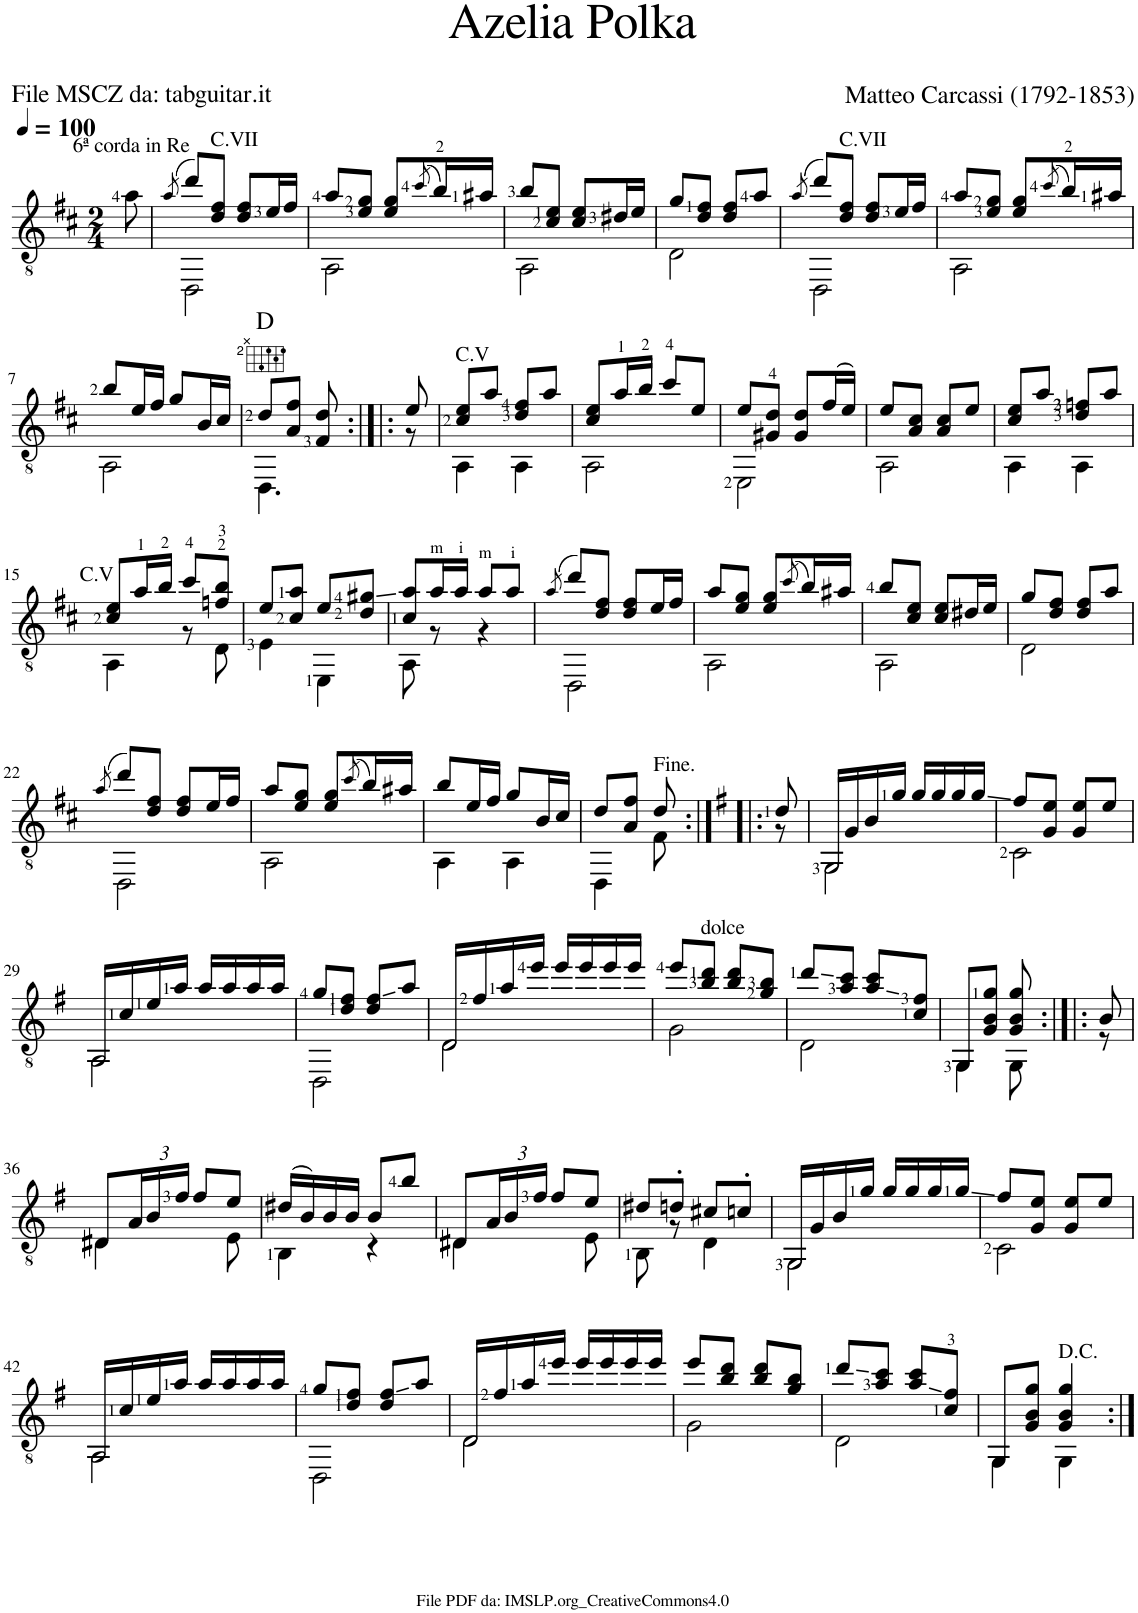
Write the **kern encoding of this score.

**kern	**harte
*part1	*part1
*staff1	*
*I"Guitar	*
*I'Guit.	*
*clefGv2	*
*k[f#c#]	*
*M2/4	*
*MM100	*
=	=
!LO:TX:a:t=6ª corda in Re	!
8a\	.
=1	=1
(8qa/	.
*^	*
8dd/L)	2DD\	.
!LO:TX:a:t=C.VII	!	!
8d/ 8f#/J	.	.
8d/ 8f#/L	.	.
16e/L	.	.
16f#/JJ	.	.
=2	=2	=2
8a/L	2AA\	.
8e/ 8g/J	.	.
8e/ 8g/L	.	.
(8qcc#/	.	.
16b/L)	.	.
16a#X/JJ	.	.
=3	=3	=3
8b/L	2AA\	.
8c#/ 8e/J	.	.
8c#/ 8e/L	.	.
16d#X/L	.	.
16e/JJ	.	.
=4	=4	=4
8g/L	2D\	.
8d/ 8f#/J	.	.
8d/ 8f#/L	.	.
8a/J	.	.
=5	=5	=5
(8qa/	.	.
8dd/L)	2DD\	.
!LO:TX:a:t=C.VII	!	!
8d/ 8f#/J	.	.
8d/ 8f#/L	.	.
16e/L	.	.
16f#/JJ	.	.
=6	=6	=6
8a/L	2AA\	.
8e/ 8g/J	.	.
8e/ 8g/L	.	.
(8qcc#/	.	.
16b/L)	.	.
16a#X/JJ	.	.
!!LO:LB:g=z	!!
=7	=7	=7
8b/L	2AA\	.
16e/L	.	.
16f#/JJ	.	.
8g/L	.	.
16B/L	.	.
16c#/JJ	.	.
=8	=8	=8
8d/L	4.DD\	D:maj
8A/ 8f#/J	.	.
8F#/ 8d/	.	.
=9:|!|:	=9:|!|:	=9:|!|:
8e/	8r	.
=10	=10	=10
!LO:TX:a:t=C.V	!	!
8c#/ 8e/L	4AA\	.
8a/J	.	.
8d/ 8f#/L	4AA\	.
8a/J	.	.
=11	=11	=11
8c#/ 8e/L	2AA\	.
16a/L	.	.
16b/JJ	.	.
8cc#/L	.	.
8e/J	.	.
=12	=12	=12
8e/L	2EE\	.
8G#X/ 8d/J	.	.
8G#/ 8d/L	.	.
(16f#/L	.	.
16e/JJ)	.	.
=13	=13	=13
8e/L	2AA\	.
8A/ 8c#/J	.	.
8A/ 8c#/L	.	.
8e/J	.	.
=14	=14	=14
8c#/ 8e/L	4AA\	.
8a/J	.	.
8d/ 8fn/L	4AA\	.
8a/J	.	.
!!LO:LB:g=z	!!
=15	=15	=15
!LO:TX:a:t=C.V	!	!
8c#/ 8e/L	4AA\	.
16a/L	.	.
16b/JJ	.	.
8cc#/L	8r	.
8fn/ 8b/J	8D\	.
=16	=16	=16
8e/L	4E\	.
8c#/ 8a/J	.	.
8e/L	4EE\	.
8d/ 8g#X/J	.	.
=17	=17	=17
8c#/ 8a/L	8AA\	.
16a/L	8r	.
16a/JJ	.	.
8a/L	4r	.
8a/J	.	.
=18	=18	=18
(8qa/	.	.
8dd/L)	2DD\	.
8d/ 8f#/J	.	.
8d/ 8f#/L	.	.
16e/L	.	.
16f#/JJ	.	.
=19	=19	=19
8a/L	2AA\	.
8e/ 8g/J	.	.
8e/ 8g/L	.	.
(8qcc#/	.	.
16b/L)	.	.
16a#X/JJ	.	.
=20	=20	=20
8b/L	2AA\	.
8c#/ 8e/J	.	.
8c#/ 8e/L	.	.
16d#X/L	.	.
16e/JJ	.	.
=21	=21	=21
8g/L	2D\	.
8d/ 8f#/J	.	.
8d/ 8f#/L	.	.
8a/J	.	.
!!LO:LB:g=z	!!
=22	=22	=22
(8qa/	.	.
8dd/L)	2DD\	.
8d/ 8f#/J	.	.
8d/ 8f#/L	.	.
16e/L	.	.
16f#/JJ	.	.
=23	=23	=23
8a/L	2AA\	.
8e/ 8g/J	.	.
8e/ 8g/L	.	.
(8qcc#/	.	.
16b/L)	.	.
16a#X/JJ	.	.
=24	=24	=24
8b/L	4AA\	.
16e/L	.	.
16f#/JJ	.	.
8g/L	4AA\	.
16B/L	.	.
16c#/JJ	.	.
=25	=25	=25
8d/L	4DD\	.
8A/ 8f#/J	.	.
8d/	8F#\	.
=26:|!|:	=26:|!|:	=26:|!|:
*k[f#]	*	*
8d/	8r	.
=27	=27	=27
!LO:N:head=open	!	!
16GG/LL	2GG\	.
16G/	.	.
16B/	.	.
16g/JJ	.	.
16g/LL	.	.
16g/	.	.
16g/	.	.
16g/JJ	.	.
=28	=28	=28
8f#/L	2C\	.
8G/ 8e/J	.	.
8G/ 8e/L	.	.
8e/J	.	.
!!LO:LB:g=z	!!
=29	=29	=29
!LO:N:head=open	!	!
16AA/LL	2AA\	.
16c/	.	.
16e/	.	.
16a/JJ	.	.
16a/LL	.	.
16a/	.	.
16a/	.	.
16a/JJ	.	.
=30	=30	=30
8g/L	2DD\	.
8d/ 8f#/J	.	.
8d/ 8f#/L	.	.
8a/J	.	.
=31	=31	=31
!LO:N:head=open	!	!
16D/LL	2D\	.
16f#/	.	.
16a/	.	.
16ee/JJ	.	.
16ee/LL	.	.
16ee/	.	.
16ee/	.	.
16ee/JJ	.	.
=32	=32	=32
8ee/L	2G\	.
!LO:TX:a:t=dolce	!	!
8b/ 8dd/J	.	.
8b/ 8dd/L	.	.
8g/ 8b/J	.	.
=33	=33	=33
8dd/L	2D\	.
8a/ 8cc/J	.	.
8a/ 8cc/L	.	.
8c/ 8f#/J	.	.
=34	=34	=34
8GG/L	4GG\	.
8G/ 8B/ 8g/J	.	.
8G/ 8B/ 8g/	8GG\	.
=35:|!|:	=35:|!|:	=35:|!|:
8B/	8r	.
!!LO:LB:g=z	!!
=36	=36	=36
8D#X/L	4.D#\	.
*Xbrackettup	*	*
24A/L	.	.
24B/	.	.
24f#/JJ	.	.
8f#/L	.	.
8e/J	8E\	.
=37	=37	=37
(16d#X/LL	4BB\	.
16B/)	.	.
16B/	.	.
16B/JJ	.	.
8B/L	4r	.
8b/J	.	.
=38	=38	=38
8D#X/L	4.D#\	.
24A/L	.	.
24B/	.	.
24f#/JJ	.	.
8f#/L	.	.
8e/J	8E\	.
=39	=39	=39
8d#X/L	8BB\	.
8dn'/J	8r	.
8c#X/L	4D\	.
8cn'/J	.	.
=40	=40	=40
!LO:N:head=open	!	!
16GG/LL	2GG\	.
16G/	.	.
16B/	.	.
16g/JJ	.	.
16g/LL	.	.
16g/	.	.
16g/	.	.
16g/JJ	.	.
=41	=41	=41
8f#/L	2C\	.
8G/ 8e/J	.	.
8G/ 8e/L	.	.
8e/J	.	.
!!LO:LB:g=z	!!
=42	=42	=42
!LO:N:head=open	!	!
16AA/LL	2AA\	.
16c/	.	.
16e/	.	.
16a/JJ	.	.
16a/LL	.	.
16a/	.	.
16a/	.	.
16a/JJ	.	.
=43	=43	=43
8g/L	2DD\	.
8d/ 8f#/J	.	.
8d/ 8f#/L	.	.
8a/J	.	.
=44	=44	=44
!LO:N:head=open	!	!
16D/LL	2D\	.
16f#/	.	.
16a/	.	.
16ee/JJ	.	.
16ee/LL	.	.
16ee/	.	.
16ee/	.	.
16ee/JJ	.	.
=45	=45	=45
8ee/L	2G\	.
8b/ 8dd/J	.	.
8b/ 8dd/L	.	.
8g/ 8b/J	.	.
=46	=46	=46
8dd/L	2D\	.
8a/ 8cc/J	.	.
8a/ 8cc/L	.	.
8c/ 8f#/J	.	.
=47	=47	=47
8GG/L	4GG\	.
8G/ 8B/ 8g/J	.	.
4G/ 4B/ 4g/	4GG\	.
*v	*v	*
=:|!	=:|!
*-	*-
